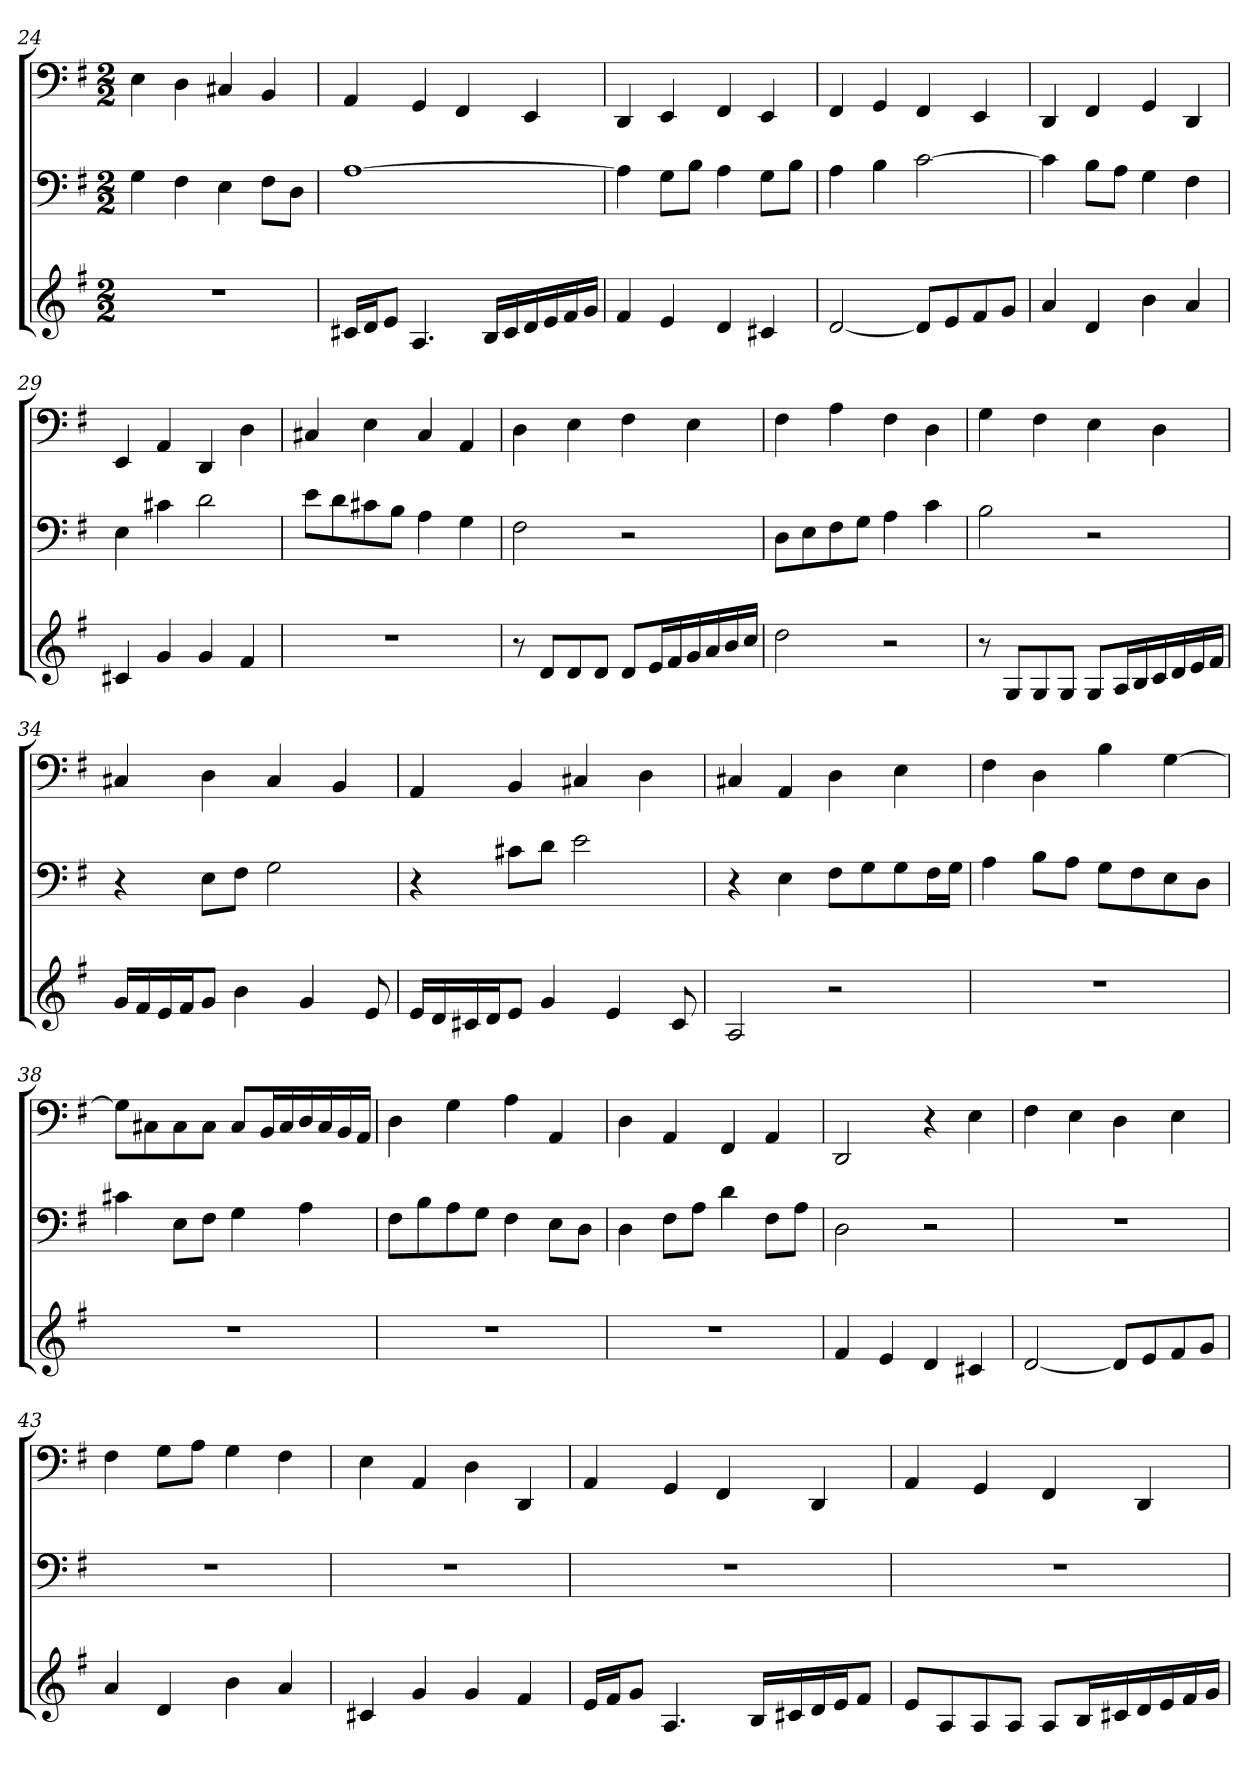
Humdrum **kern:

**kern	**kern	**kern
*part3	*part2	*part1
*staff3	*staff2	*staff1
*k[f#]	*k[f#]	*k[f#]
*G:	*G:	*G:
*M2/2	*M2/2	*M2/2
=24	=24	=24
1r	4G	4E
.	4F#	4D
.	4E	4C#X
.	8F#L	4BB
.	8DJ	.
=25	=25	=25
16c#XLL	[1A	4AA
16dJ	.	.
8eJ	.	.
4.A	.	4GG
.	.	4FF#
16BLL	.	.
16c#	.	.
16d	.	4EE
16e	.	.
16f#	.	.
16gJJ	.	.
=26	=26	=26
4f#	4A]	4DD
4e	8GL	4EE
.	8BJ	.
4d	4A	4FF#
4c#X	8GL	4EE
.	8BJ	.
=27	=27	=27
[2d	4A	4FF#
.	4B	4GG
8dL]	[2c	4FF#
8e	.	.
8f#	.	4EE
8gJ	.	.
=28	=28	=28
4a	4c]	4DD
4d	8BL	4FF#
.	8AJ	.
4b	4G	4GG
4a	4F#	4DD
=29	=29	=29
4c#X	4E	4EE
4g	4c#X	4AA
4g	2d	4DD
4f#	.	4D
=30	=30	=30
1r	8eL	4C#X
.	8d	.
.	8c#X	4E
.	8BJ	.
.	4A	4C#
.	4G	4AA
=31	=31	=31
8r	2F#	4D
8dL	.	.
8d	.	4E
8dJ	.	.
8dL	2r	4F#
16eL	.	.
16f#	.	.
16g	.	4E
16a	.	.
16b	.	.
16ccJJ	.	.
=32	=32	=32
2dd	8DL	4F#
.	8E	.
.	8F#	4A
.	8GJ	.
2r	4A	4F#
.	4c	4D
=33	=33	=33
8r	2B	4G
8GL	.	.
8G	.	4F#
8GJ	.	.
8GL	2r	4E
16AL	.	.
16B	.	.
16c	.	4D
16d	.	.
16e	.	.
16f#JJ	.	.
=34	=34	=34
16gLL	4r	4C#X
16f#	.	.
16e	.	.
16f#J	.	.
8gJ	8EL	4D
4b	8F#J	.
.	2G	4C#
4g	.	.
.	.	4BB
8e	.	.
=35	=35	=35
16eLL	4r	4AA
16d	.	.
16c#X	.	.
16dJ	.	.
8eJ	8c#XL	4BB
4g	8dJ	.
.	2e	4C#X
4e	.	.
.	.	4D
8c#	.	.
=36	=36	=36
2A	4r	4C#X
.	4E	4AA
2r	8F#L	4D
.	8G	.
.	8G	4E
.	16F#L	.
.	16GJJ	.
=37	=37	=37
1r	4A	4F#
.	8BL	4D
.	8AJ	.
.	8GL	4B
.	8F#	.
.	8E	[4G
.	8DJ	.
=38	=38	=38
1r	4c#X	8GL]
.	.	8C#X
.	8EL	8C#
.	8F#J	8C#J
.	4G	8C#L
.	.	16BBL
.	.	16C#
.	4A	16D
.	.	16C#
.	.	16BB
.	.	16AAJJ
=39	=39	=39
1r	8F#L	4D
.	8B	.
.	8A	4G
.	8GJ	.
.	4F#	4A
.	8EL	4AA
.	8DJ	.
=40	=40	=40
1r	4D	4D
.	8F#L	4AA
.	8AJ	.
.	4d	4FF#
.	8F#L	4AA
.	8AJ	.
=41	=41	=41
4f#	2D	2DD
4e	.	.
4d	2r	4r
4c#X	.	4E
=42	=42	=42
[2d	1r	4F#
.	.	4E
8dL]	.	4D
8e	.	.
8f#	.	4E
8gJ	.	.
=43	=43	=43
4a	1r	4F#
4d	.	8GL
.	.	8AJ
4b	.	4G
4a	.	4F#
=44	=44	=44
4c#X	1r	4E
4g	.	4AA
4g	.	4D
4f#	.	4DD
=45	=45	=45
16eLL	1r	4AA
16f#J	.	.
8gJ	.	.
4.A	.	4GG
.	.	4FF#
16BLL	.	.
16c#X	.	.
16d	.	4DD
16eJ	.	.
8f#J	.	.
=46	=46	=46
8eL	1r	4AA
8A	.	.
8A	.	4GG
8AJ	.	.
8AL	.	4FF#
16BL	.	.
16c#X	.	.
16d	.	4DD
16e	.	.
16f#	.	.
16gJJ	.	.
=	=	=
*-	*-	*-
